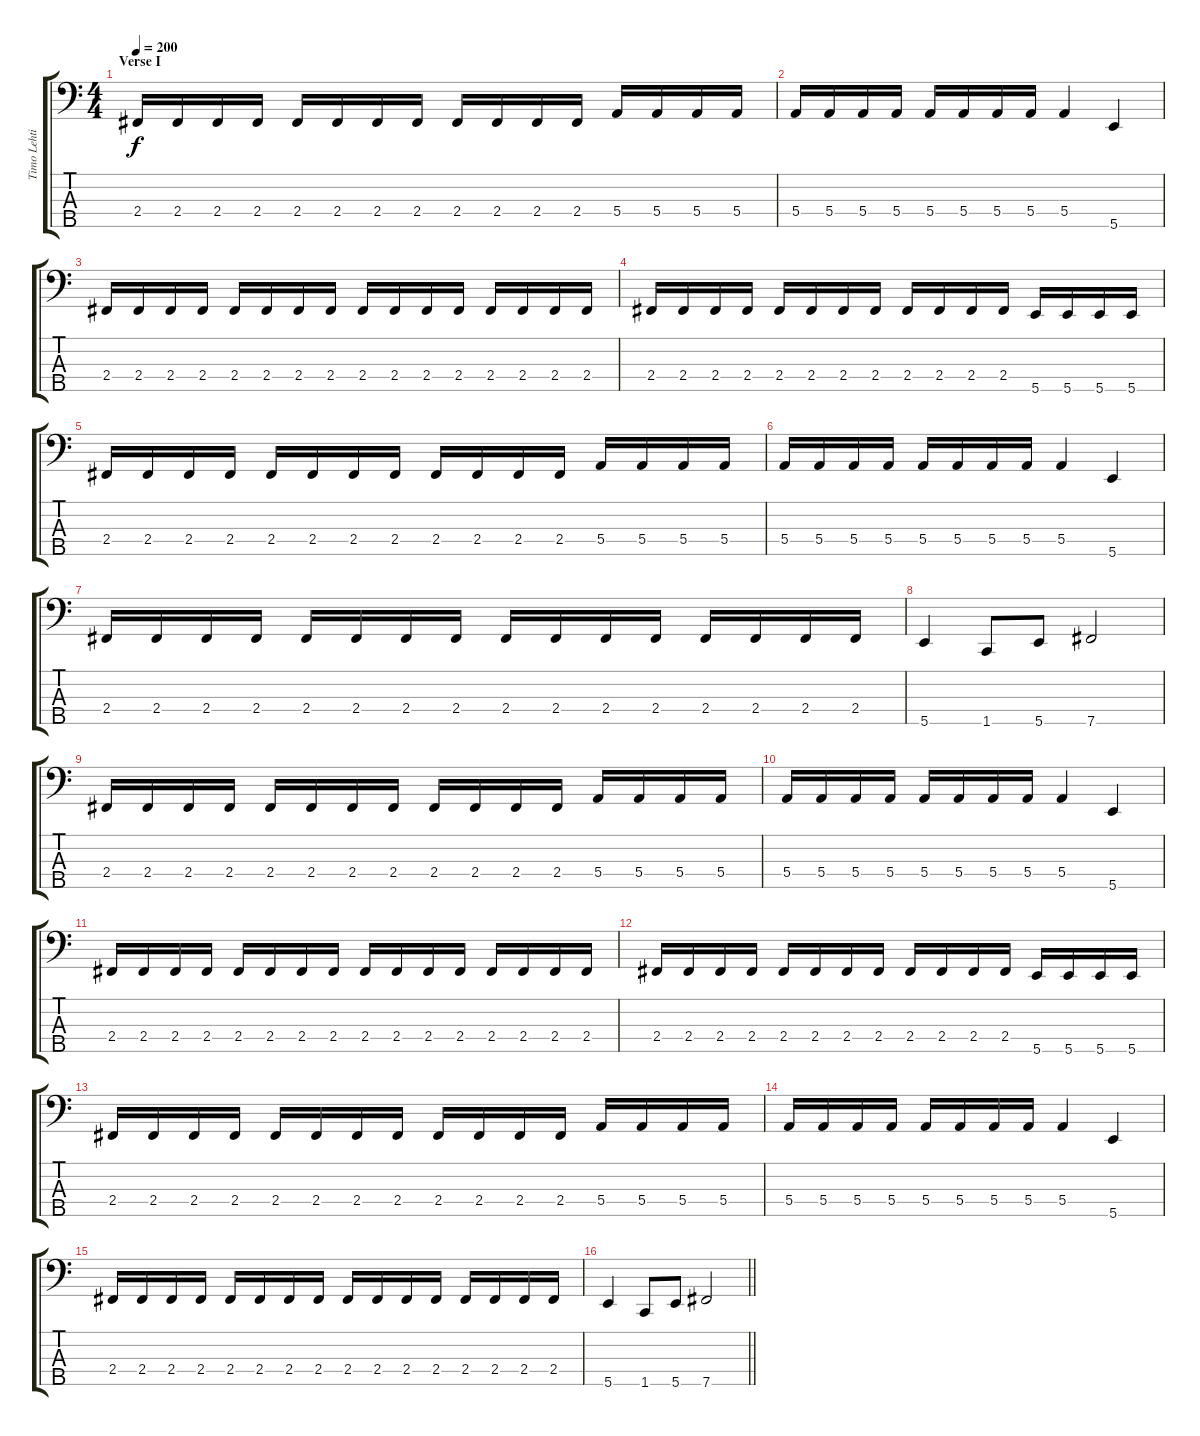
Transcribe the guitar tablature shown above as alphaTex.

\track ("Timo Lehtinen" "Timo Lehti") {instrument electricbassfinger}
\staff {score tabs}
\tuning (G2 D2 A1 E1 B0) {hide}
\ts (4 4)
\section ("" "Verse I")
\tempo 200
\clef f4
\ks c
2.4.16{dy f} 2.4.16 2.4.16 2.4.16 2.4.16 2.4.16 2.4.16 2.4.16 2.4.16 2.4.16 2.4.16 2.4.16 5.4.16 5.4.16 5.4.16 5.4.16 |
5.4.16 5.4.16 5.4.16 5.4.16 5.4.16 5.4.16 5.4.16 5.4.16 5.4.4 5.5.4 |
2.4.16 2.4.16 2.4.16 2.4.16 2.4.16 2.4.16 2.4.16 2.4.16 2.4.16 2.4.16 2.4.16 2.4.16 2.4.16 2.4.16 2.4.16 2.4.16 |
2.4.16 2.4.16 2.4.16 2.4.16 2.4.16 2.4.16 2.4.16 2.4.16 2.4.16 2.4.16 2.4.16 2.4.16 5.5.16 5.5.16 5.5.16 5.5.16 |
2.4.16 2.4.16 2.4.16 2.4.16 2.4.16 2.4.16 2.4.16 2.4.16 2.4.16 2.4.16 2.4.16 2.4.16 5.4.16 5.4.16 5.4.16 5.4.16 |
5.4.16 5.4.16 5.4.16 5.4.16 5.4.16 5.4.16 5.4.16 5.4.16 5.4.4 5.5.4 |
2.4.16 2.4.16 2.4.16 2.4.16 2.4.16 2.4.16 2.4.16 2.4.16 2.4.16 2.4.16 2.4.16 2.4.16 2.4.16 2.4.16 2.4.16 2.4.16 |
5.5.4 1.5.8 5.5.8 7.5.2 |
2.4.16 2.4.16 2.4.16 2.4.16 2.4.16 2.4.16 2.4.16 2.4.16 2.4.16 2.4.16 2.4.16 2.4.16 5.4.16 5.4.16 5.4.16 5.4.16 |
5.4.16 5.4.16 5.4.16 5.4.16 5.4.16 5.4.16 5.4.16 5.4.16 5.4.4 5.5.4 |
2.4.16 2.4.16 2.4.16 2.4.16 2.4.16 2.4.16 2.4.16 2.4.16 2.4.16 2.4.16 2.4.16 2.4.16 2.4.16 2.4.16 2.4.16 2.4.16 |
2.4.16 2.4.16 2.4.16 2.4.16 2.4.16 2.4.16 2.4.16 2.4.16 2.4.16 2.4.16 2.4.16 2.4.16 5.5.16 5.5.16 5.5.16 5.5.16 |
2.4.16 2.4.16 2.4.16 2.4.16 2.4.16 2.4.16 2.4.16 2.4.16 2.4.16 2.4.16 2.4.16 2.4.16 5.4.16 5.4.16 5.4.16 5.4.16 |
5.4.16 5.4.16 5.4.16 5.4.16 5.4.16 5.4.16 5.4.16 5.4.16 5.4.4 5.5.4 |
2.4.16 2.4.16 2.4.16 2.4.16 2.4.16 2.4.16 2.4.16 2.4.16 2.4.16 2.4.16 2.4.16 2.4.16 2.4.16 2.4.16 2.4.16 2.4.16 |
\barLineRight lightlight
5.5.4 1.5.8 5.5.8 7.5.2
